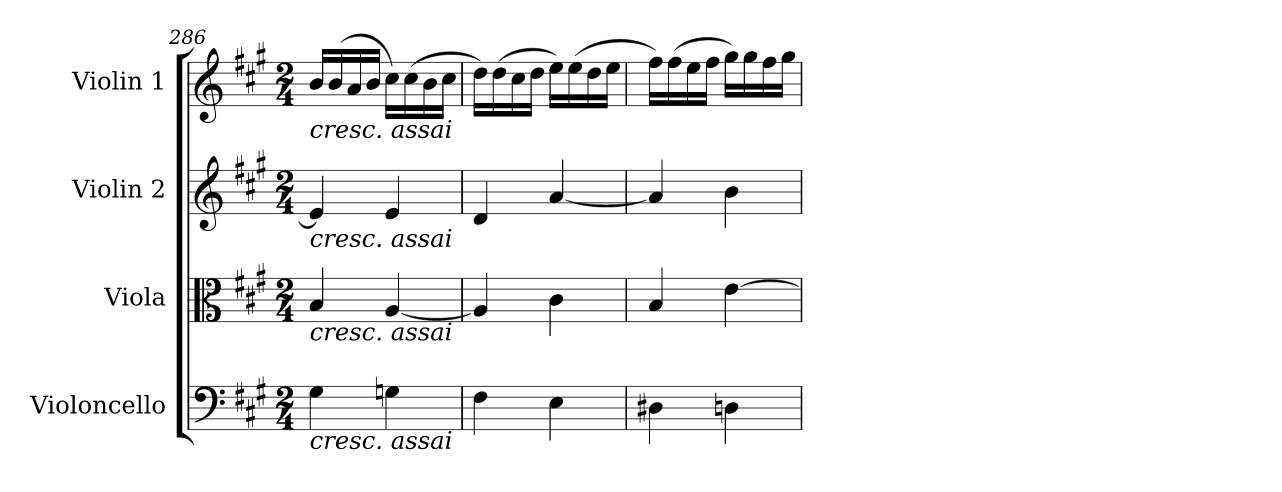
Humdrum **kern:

**kern	**kern	**kern	**kern
*part4	*part3	*part2	*part1
*staff4	*staff3	*staff2	*staff1
*I"Violoncello	*I"Viola	*I"Violin 2	*I"Violin 1
*I'Vc	*I'Vla	*I'Vln	*I'Vln
*clefF4	*clefC3	*clefG2	*clefG2
*k[f#c#g#]	*k[f#c#g#]	*k[f#c#g#]	*k[f#c#g#]
*M2/4	*M2/4	*M2/4	*M2/4
=286	=286	=286	=286
!	!	!	!LO:TX:b:i:t=cresc. assai
!	!	!LO:TX:b:i:t=cresc. assai	!
!	!LO:TX:b:i:t=cresc. assai	!	!
!LO:TX:b:i:t=cresc. assai	!	!	!
4G#\	4B/	4e/]	16b/LL
.	.	.	(16b/
.	.	.	16a/
.	.	.	16b/JJ
4Gn\	[4A/	4e/	16cc#\LL)
.	.	.	(16cc#\
.	.	.	16b\
.	.	.	16cc#\JJ
!!LO:LB:g=z
=287	=287	=287	=287
4F#\	4A/]	4d/	16dd\LL)
.	.	.	(16dd\
.	.	.	16cc#\
.	.	.	16dd\JJ
4E\	4c#\	[4a/	16ee\LL)
.	.	.	(16ee\
.	.	.	16dd\
.	.	.	16ee\JJ
=288	=288	=288	=288
4D#X\	4B/	4a/]	16ff#\LL)
.	.	.	(16ff#\
.	.	.	16ee\
.	.	.	16ff#\JJ
4Dn\	[4e\	4b\	16gg#\LL)
.	.	.	16gg#\
.	.	.	16ff#\
.	.	.	16gg#\JJ
=	=	=	=
*-	*-	*-	*-
